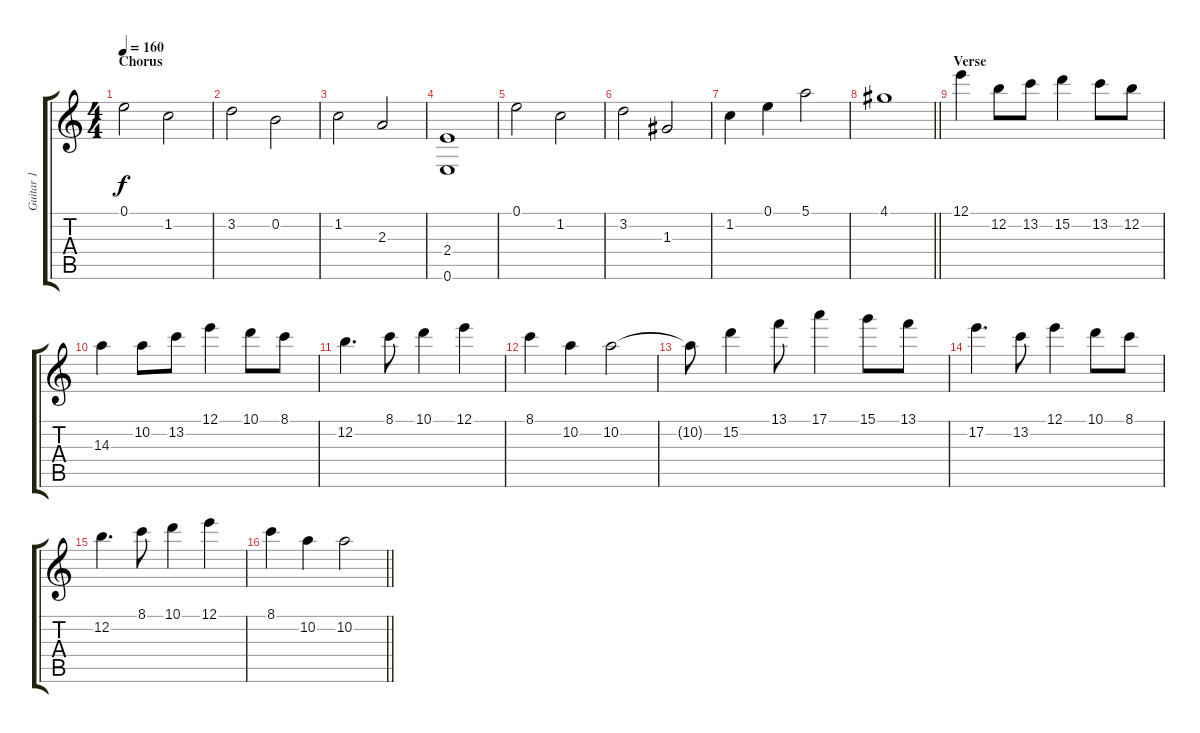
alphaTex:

\track ("Guitar 1" "Guitar 1") {instrument acousticguitarnylon}
\staff {score tabs}
\tuning (E4 B3 G3 D3 A2 E2) {hide}
\ts (4 4)
\section ("" "Chorus")
\tempo 160
\clef g2
\ks c
0.1.2{dy f} 1.2.2 |
3.2.2 0.2.2 |
1.2.2 2.3.2 |
(2.4 0.6).1 |
0.1.2 1.2.2 |
3.2.2 1.3.2 |
1.2.4 0.1.4 5.1.2 |
\barLineRight lightlight
4.1.1 |
\section ("" "Verse")
12.1.4 12.2.8 13.2.8 15.2.4 13.2.8 12.2.8 |
14.3.4 10.2.8 13.2.8 12.1.4 10.1.8 8.1.8 |
12.2.4{d} 8.1.8 10.1.4 12.1.4 |
8.1.4 10.2.4 10.2.2 |
10.2{t}.8 15.2.4 13.1.8 17.1.4 15.1.8 13.1.8 |
17.2.4{d} 13.2.8 12.1.4 10.1.8 8.1.8 |
12.2.4{d} 8.1.8 10.1.4 12.1.4 |
\barLineRight lightlight
8.1.4 10.2.4 10.2.2
